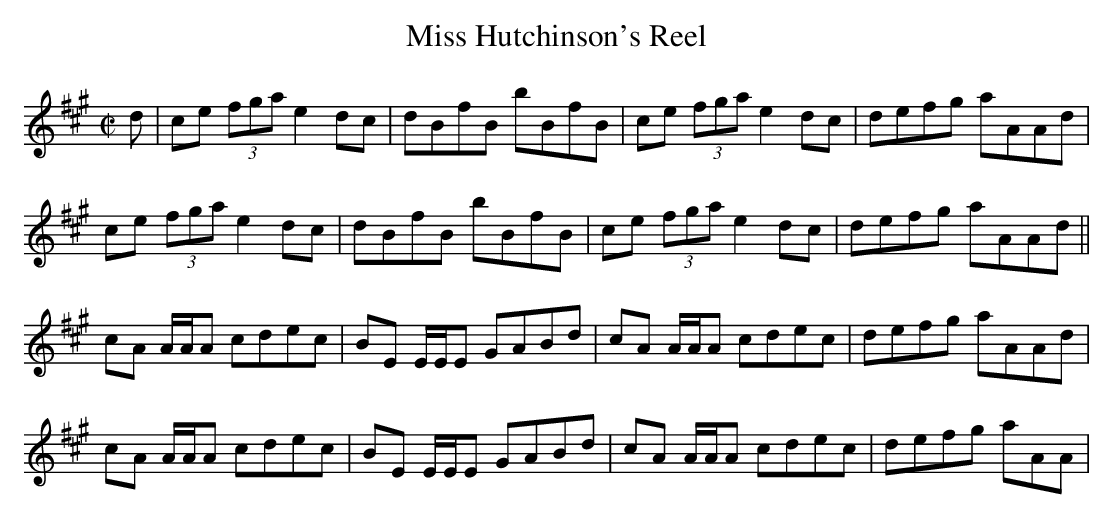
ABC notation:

X:1
T:Miss Hutchinson's Reel
M:C|
L:1/8
K:A
d|ce (3fga e2 dc|dBfB bBfB|ce (3fga e2 dc|defg aAAd|
ce (3fga e2 dc|dBfB bBfB|ce (3fga e2 dc|defg aAAd||
cA A/A/A cdec|BE E/E/E GABd|cA A/A/A cdec|defg aAAd|
cA A/A/A cdec|BE E/E/E GABd|cA A/A/A cdec|defg aAA|
